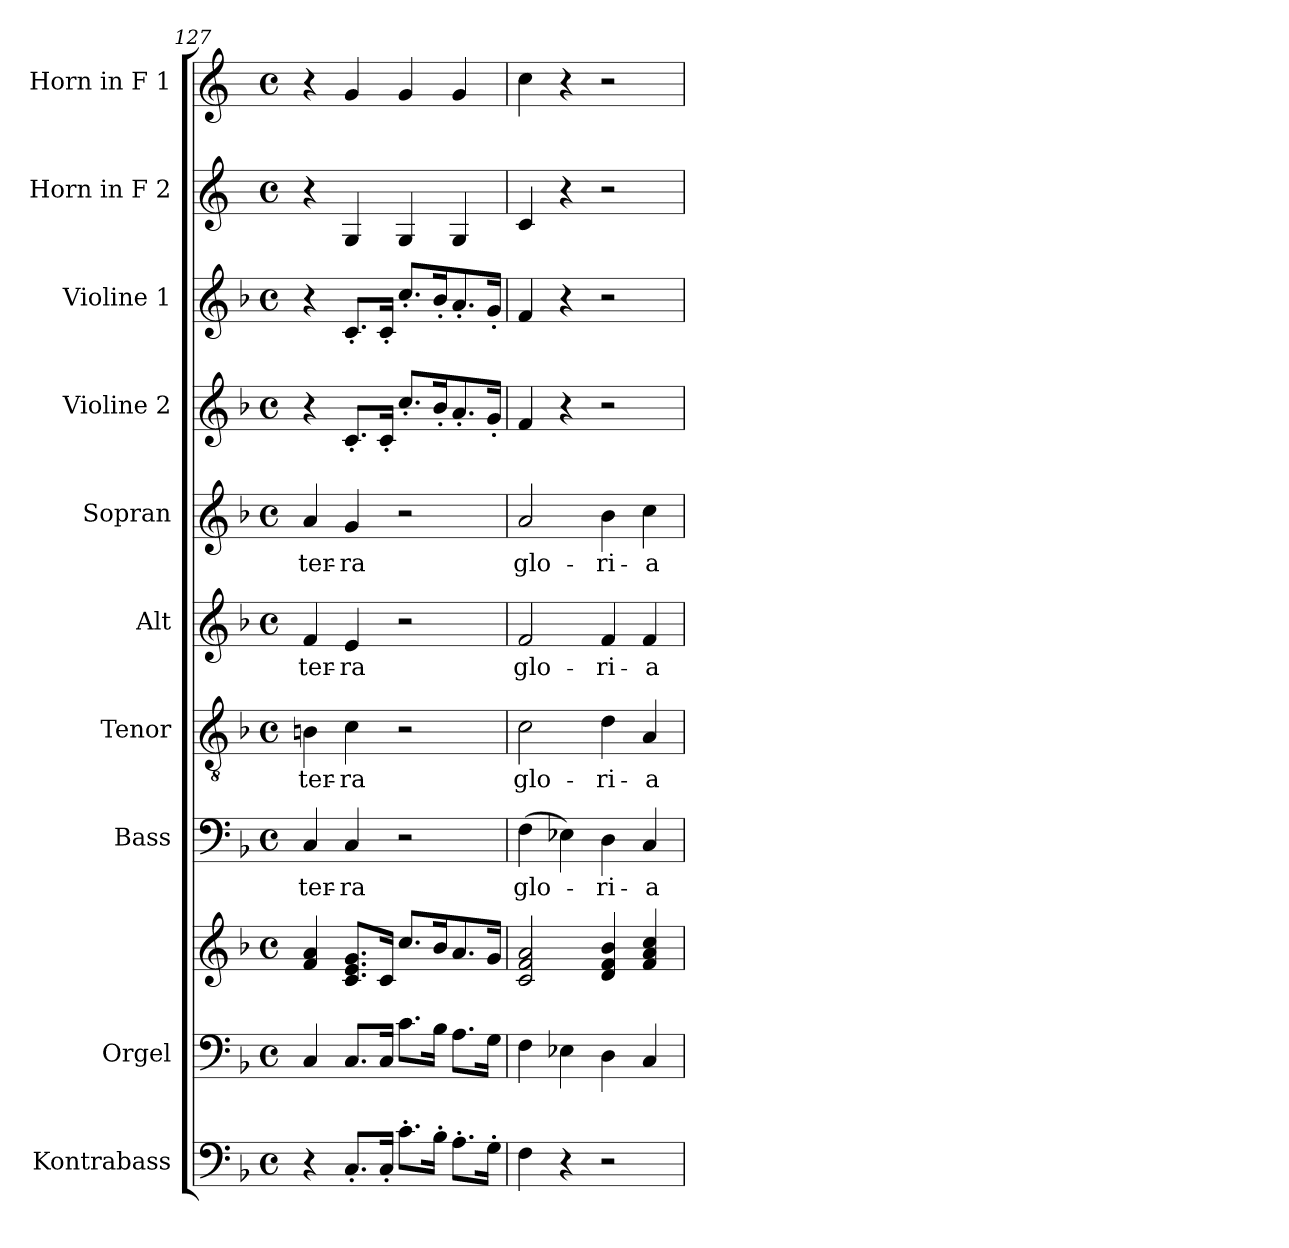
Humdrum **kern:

**kern	**kern	**kern	**kern	**text	**kern	**text	**kern	**text	**kern	**text	**kern	**kern	**kern	**kern
*part10	*part9	*part9	*part8	*part8	*part7	*part7	*part6	*part6	*part5	*part5	*part4	*part3	*part2	*part1
*staff11	*staff10	*staff9	*staff8	*staff8	*staff7	*staff7	*staff6	*staff6	*staff5	*staff5	*staff4	*staff3	*staff2	*staff1
*I"Kontrabass	*I"Orgel	*	*I"Bass	*	*I"Tenor	*	*I"Alt	*	*I"Sopran	*	*I"Violine 2	*I"Violine 1	*I"Horn in F 2	*I"Horn in F 1
*I'Kb.	*	*	*I'B.	*	*I'T.	*	*I'A.	*	*I'S.	*	*I'Vl. 2	*I'Vl. 1	*	*
!!LO:PB:g=z
*clefF4	*clefF4	*clefG2	*clefF4	*	*clefGv2	*	*clefG2	*	*clefG2	*	*clefG2	*clefG2	*clefG2	*clefG2
*ITrd7c12	*	*	*	*	*	*	*	*	*	*	*	*	*ITrd4c7	*ITrd4c7
*k[b-]	*k[b-]	*k[b-]	*k[b-]	*	*k[b-]	*	*k[b-]	*	*k[b-]	*	*k[b-]	*k[b-]	*k[b-]	*k[b-]
*F:	*F:	*F:	*F:	*	*F:	*	*F:	*	*F:	*	*F:	*F:	*F:	*F:
*M4/4	*M4/4	*M4/4	*M4/4	*	*M4/4	*	*M4/4	*	*M4/4	*	*M4/4	*M4/4	*M4/4	*M4/4
*met(c)	*met(c)	*met(c)	*met(c)	*	*met(c)	*	*met(c)	*	*met(c)	*	*met(c)	*met(c)	*met(c)	*met(c)
=127	=127	=127	=127	=127	=127	=127	=127	=127	=127	=127	=127	=127	=127	=127
!	!	!	!	!LO:LY:b	!	!LO:LY:b	!	!LO:LY:b	!	!LO:LY:b	!	!	!	!
4r	4C!/	4f!/ 4a!/	4C/	ter-	4Bn\	ter-	4f/	ter-	4a/	ter-	4r	4r	4r	4r
!	!	!	!	!LO:LY:b	!	!LO:LY:b	!	!LO:LY:b	!	!LO:LY:b	!	!	!	!
8.CC'</L	8.C/L	8.c/ 8.e/ 8.g/L	4C/	-ra	4c\	-ra	4e/	-ra	4g/	-ra	8.c'</L	8.c'</L	4C/	4c/
16CC'</Jk	16C/Jk	16c/Jk	.	.	.	.	.	.	.	.	16c'</Jk	16c'</Jk	.	.
8.C'>\L	8.c\L	8.cc/L	2r	.	2r	.	2r	.	2r	.	8.cc'</L	8.cc'</L	4C/	4c/
16BB-'>\Jk	16B-\Jk	16b-/k	.	.	.	.	.	.	.	.	16b-'</k	16b-'</k	.	.
8.AA'>\L	8.A\L	8.a/	.	.	.	.	.	.	.	.	8.a'</	8.a'</	4C/	4c/
16GG'>\Jk	16G\Jk	16g/Jk	.	.	.	.	.	.	.	.	16g'</Jk	16g'</Jk	.	.
=128	=128	=128	=128	=128	=128	=128	=128	=128	=128	=128	=128	=128	=128	=128
!	!	!	!	!LO:LY:b	!	!LO:LY:b	!	!LO:LY:b	!	!LO:LY:b	!	!	!	!
4FF\	4F\	2c/ 2f/ 2a/	(>4F\	glo-	2c\	glo-	2f/	glo-	2a/	glo-	4f/	4f/	4F/	4f\
4r	4E-X\	.	4E-X\)	.	.	.	.	.	.	.	4r	4r	4r	4r
!	!	!	!	!LO:LY:b	!	!LO:LY:b	!	!LO:LY:b	!	!LO:LY:b	!	!	!	!
2r	4D\	4d/ 4f/ 4b-/	4D\	-ri-	4d\	-ri-	4f/	-ri-	4b-\	-ri-	2r	2r	2r	2r
!	!	!	!	!LO:LY:b	!	!LO:LY:b	!	!LO:LY:b	!	!LO:LY:b	!	!	!	!
.	4C/	4f/ 4a/ 4cc/	4C/	-a	4A/	-a	4f/	-a	4cc\	-a	.	.	.	.
=	=	=	=	=	=	=	=	=	=	=	=	=	=	=
*-	*-	*-	*-	*-	*-	*-	*-	*-	*-	*-	*-	*-	*-	*-
